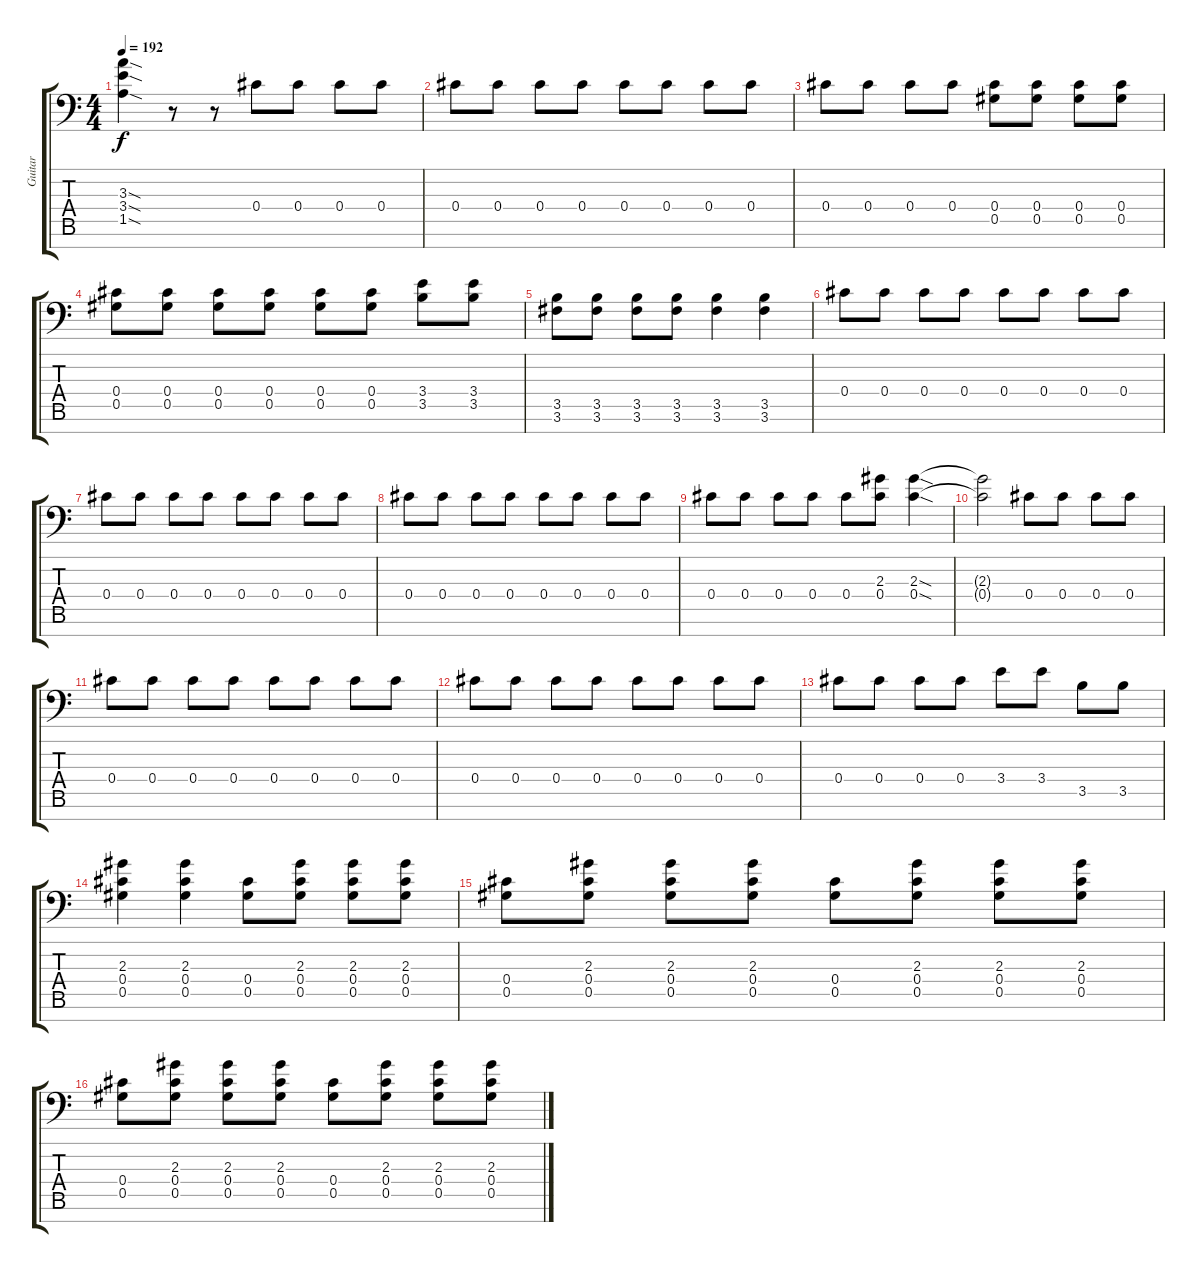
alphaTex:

\track ("Guitar" "Guitar") {instrument distortionguitar}
\staff {score tabs}
\tuning (Eb4 Bb3 Gb3 Db3 Ab2 Eb2 Bb1) {hide}
\ts (4 4)
\tempo 192
\clef f4
\ks c
(3.3{sod} 3.4{sod} 1.5{sod}).4{dy f} r.8 r.8 0.4.8 0.4.8 0.4.8 0.4.8 |
0.4.8 0.4.8 0.4.8 0.4.8 0.4.8 0.4.8 0.4.8 0.4.8 |
0.4.8 0.4.8 0.4.8 0.4.8 (0.4 0.5).8 (0.4 0.5).8 (0.4 0.5).8 (0.4 0.5).8 |
(0.4 0.5).8 (0.4 0.5).8 (0.4 0.5).8 (0.4 0.5).8 (0.4 0.5).8 (0.4 0.5).8 (3.4 3.5).8 (3.4 3.5).8 |
(3.5 3.6).8 (3.5 3.6).8 (3.5 3.6).8 (3.5 3.6).8 (3.5 3.6).4 (3.5 3.6).4 |
0.4.8 0.4.8 0.4.8 0.4.8 0.4.8 0.4.8 0.4.8 0.4.8 |
0.4.8 0.4.8 0.4.8 0.4.8 0.4.8 0.4.8 0.4.8 0.4.8 |
0.4.8 0.4.8 0.4.8 0.4.8 0.4.8 0.4.8 0.4.8 0.4.8 |
0.4.8 0.4.8 0.4.8 0.4.8 0.4.8 (2.3 0.4).8 (2.3{sod} 0.4{sod}).4 |
(2.3{t} 0.4{t}).2 0.4.8 0.4.8 0.4.8 0.4.8 |
0.4.8 0.4.8 0.4.8 0.4.8 0.4.8 0.4.8 0.4.8 0.4.8 |
0.4.8 0.4.8 0.4.8 0.4.8 0.4.8 0.4.8 0.4.8 0.4.8 |
0.4.8 0.4.8 0.4.8 0.4.8 3.4.8 3.4.8 3.5.8 3.5.8 |
(2.3 0.4 0.5).4 (2.3 0.4 0.5).4 (0.4 0.5).8 (2.3 0.4 0.5).8 (2.3 0.4 0.5).8 (2.3 0.4 0.5).8 |
(0.4 0.5).8 (2.3 0.4 0.5).8 (2.3 0.4 0.5).8 (2.3 0.4 0.5).8 (0.4 0.5).8 (2.3 0.4 0.5).8 (2.3 0.4 0.5).8 (2.3 0.4 0.5).8 |
(0.4 0.5).8 (2.3 0.4 0.5).8 (2.3 0.4 0.5).8 (2.3 0.4 0.5).8 (0.4 0.5).8 (2.3 0.4 0.5).8 (2.3 0.4 0.5).8 (2.3 0.4 0.5).8
